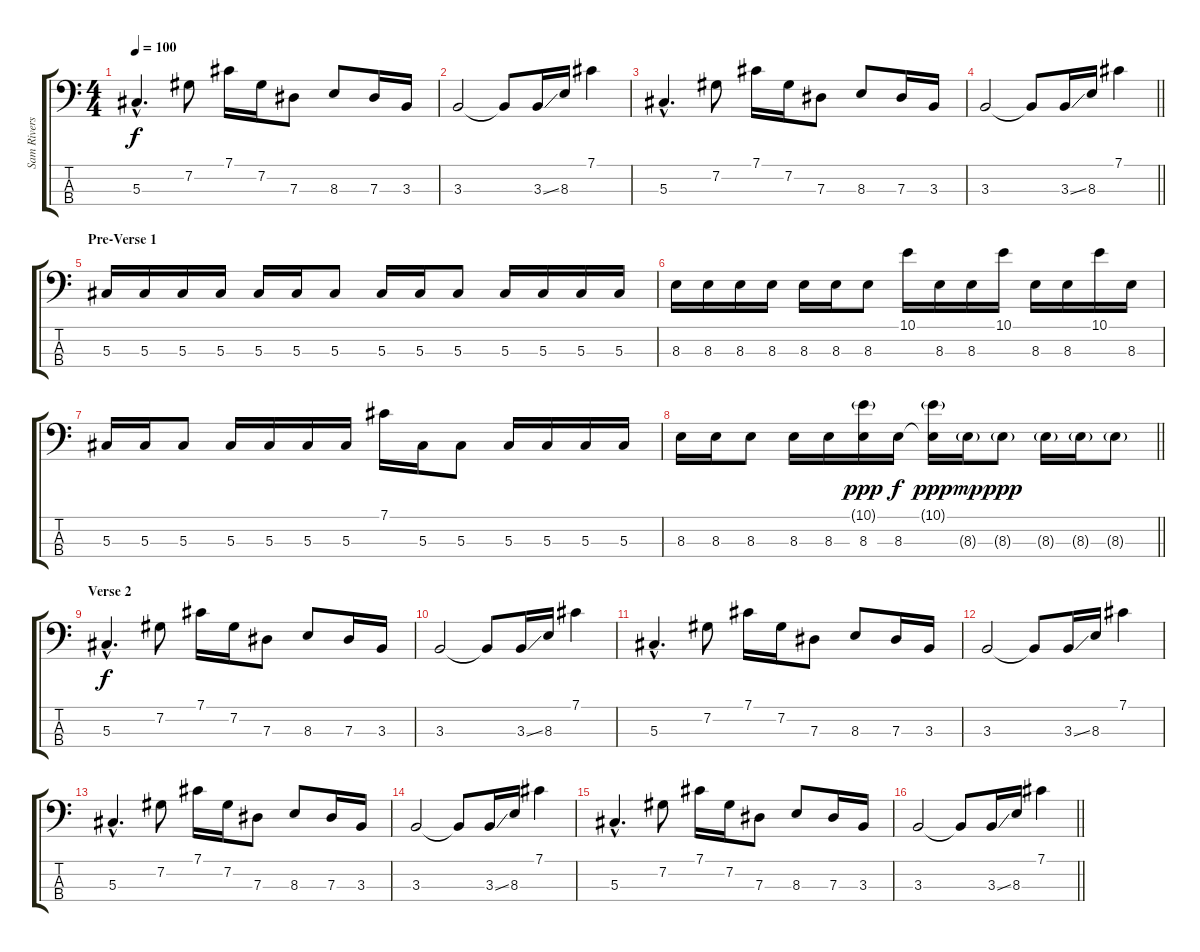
\track ("Sam Rivers (Bass)" "Sam Rivers") {instrument electricbassfinger}
\staff {score tabs}
\tuning (Gb2 Db2 Ab1 Db1) {hide}
\ts (4 4)
\tempo 100
\clef f4
\ks c
5.3{hac}.4{d dy f} 7.2.8 7.1.16 7.2.16 7.3.8 8.3.8 7.3.16 3.3.16 |
3.3.2 3.3{t}.8 3.3{ss}.16 8.3.16 7.1.4 |
5.3{hac}.4{d} 7.2.8 7.1.16 7.2.16 7.3.8 8.3.8 7.3.16 3.3.16 |
\barLineRight lightlight
3.3.2 3.3{t}.8 3.3{ss}.16 8.3.16 7.1.4 |
\section ("" "Pre-Verse 1")
5.3.16 5.3.16 5.3.16 5.3.16 5.3.16 5.3.16 5.3.8 5.3.16 5.3.16 5.3.8 5.3.16 5.3.16 5.3.16 5.3.16 |
8.3.16 8.3.16 8.3.16 8.3.16 8.3.16 8.3.16 8.3.8 10.1.16 8.3.16 8.3.16 10.1.16 8.3.16 8.3.16 10.1.16 8.3.16 |
5.3.16 5.3.16 5.3.8 5.3.16 5.3.16 5.3.16 5.3.16 7.1.16 5.3.16 5.3.8 5.3.16 5.3.16 5.3.16 5.3.16 |
\barLineRight lightlight
8.3.16 8.3.16 8.3.8 8.3.16 8.3.16{txt "  "} (10.1{g} 8.3).16{dy ppp} 8.3.16{dy f} (10.1{g} 8.3{t}).16{dy ppp} 8.3{g}.16{dy mp} 8.3{g}.8{dy ppp} 8.3{g}.16 8.3{g}.16 8.3{g}.8 |
\section ("" "Verse 2")
5.3{hac}.4{d dy f} 7.2.8 7.1.16 7.2.16 7.3.8 8.3.8 7.3.16 3.3.16 |
3.3.2 3.3{t}.8 3.3{ss}.16 8.3.16 7.1.4 |
5.3{hac}.4{d} 7.2.8 7.1.16 7.2.16 7.3.8 8.3.8 7.3.16 3.3.16 |
3.3.2 3.3{t}.8 3.3{ss}.16 8.3.16 7.1.4 |
5.3{hac}.4{d} 7.2.8 7.1.16 7.2.16 7.3.8 8.3.8 7.3.16 3.3.16 |
3.3.2 3.3{t}.8 3.3{ss}.16 8.3.16 7.1.4 |
5.3{hac}.4{d} 7.2.8 7.1.16 7.2.16 7.3.8 8.3.8 7.3.16 3.3.16 |
\barLineRight lightlight
3.3.2 3.3{t}.8 3.3{ss}.16 8.3.16 7.1.4
